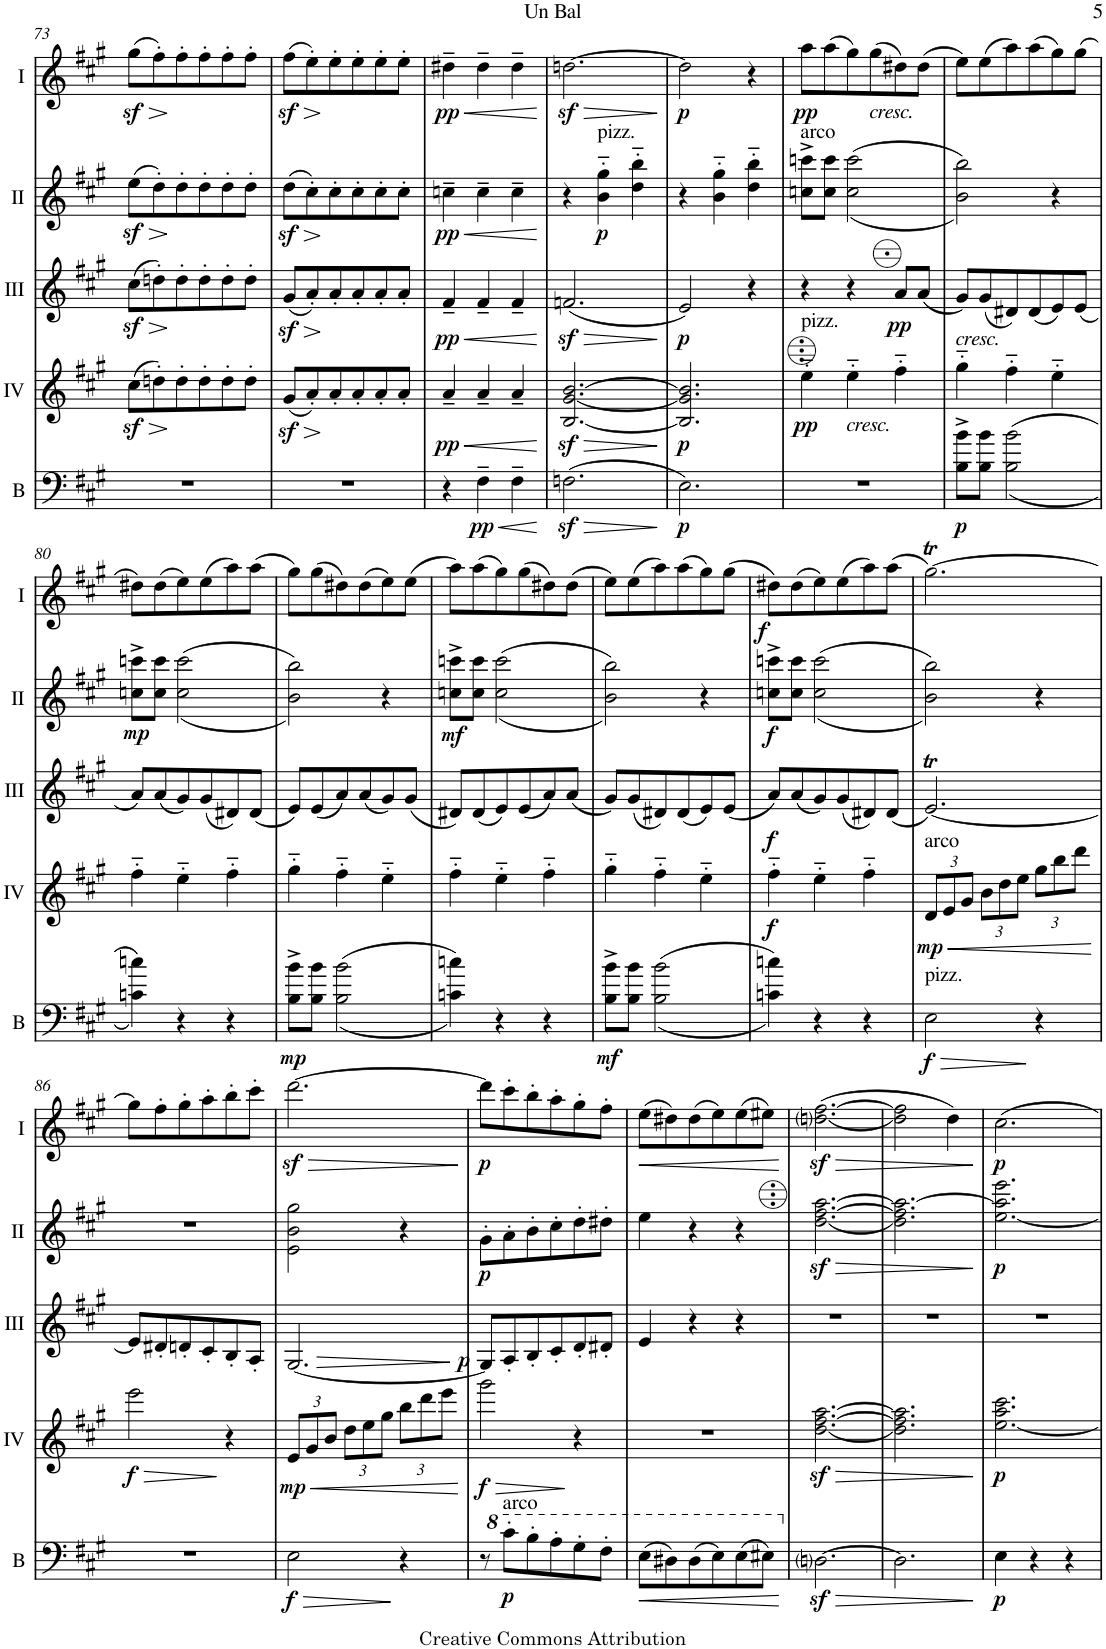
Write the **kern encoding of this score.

**kern	**dynam	**kern	**dynam	**kern	**dynam	**kern	**dynam	**kern	**dynam
*part5	*part5	*part4	*part4	*part3	*part3	*part2	*part2	*part1	*part1
*staff5	*staff5	*staff4	*staff4	*staff3	*staff3	*staff2	*staff2	*staff1	*staff1
*I"Bass	*	*I"Acc. 4	*	*I"Acc. 3	*	*I"Acc. 2	*	*I"Acc. 1	*
*I'B	*	*	*	*	*	*	*	*	*
!!LO:PB:g=z
*clefF4	*	*clefG2	*	*clefG2	*	*clefG2	*	*clefG2	*
*Trd7c12	*	*	*	*	*	*	*	*	*
*k[f#c#g#]	*	*k[f#c#g#]	*	*k[f#c#g#]	*	*k[f#c#g#]	*	*k[f#c#g#]	*
*M3/4	*	*M3/4	*	*M3/4	*	*M3/4	*	*M3/4	*
=73	=73	=73	=73	=73	=73	=73	=73	=73	=73
!	!	!	!LO:HP:b	!	!LO:HP:b	!	!LO:HP:b	!	!LO:HP:b
2.r	.	(8cc#z<\L	>	(8c#z<\L	>	(8eez<\L	>	(8gg#z<\L	>
.	.	8ddn'\)	.	8dn'\)	.	8dd'\)	.	8ff#'\)	.
.	.	8dd'\	]	8d'\	]	8dd'\	]	8ff#'\	]
.	.	8dd'\	.	8d'\	.	8dd'\	.	8ff#'\	.
.	.	8dd'\	.	8d'\	.	8dd'\	.	8ff#'\	.
.	.	8dd'\J	.	8d'\J	.	8dd'\J	.	8ff#'\J	.
=74	=74	=74	=74	=74	=74	=74	=74	=74	=74
!	!	!	!LO:HP:b	!	!LO:HP:b	!	!LO:HP:b	!	!LO:HP:b
2.r	.	(8g#z</L	>	(8G#z</L	>	(8ddz<\L	>	(8ff#z<\L	>
.	.	8a'/)	.	8A'/)	.	8cc#'\)	.	8ee'\)	.
.	.	8a'/	]	8A'/	]	8cc#'\	]	8ee'\	]
.	.	8a'/	.	8A'/	.	8cc#'\	.	8ee'\	.
.	.	8a'/	.	8A'/	.	8cc#'\	.	8ee'\	.
.	.	8a'/J	.	8A'/J	.	8cc#'\J	.	8ee'\J	.
=75	=75	=75	=75	=75	=75	=75	=75	=75	=75
!	!	!	!LO:HP:b	!	!LO:HP:b	!	!LO:HP:b	!	!LO:HP:b
!	!	!	!LO:DY:n=1:b	!	!LO:DY:n=1:b	!	!LO:DY:n=1:b	!	!LO:DY:n=1:b
4r	.	4a~/	< pp	4F#~/	< pp	4ccn~\	< pp	4dd#X~\	< pp
!	!LO:HP:b	!	!	!	!	!	!	!	!
!	!LO:DY:n=1:b	!	!	!	!	!	!	!	!
4F#~\	< pp	4a~/	.	4F#~/	.	4cc~\	.	4dd#~\	.
4F#~\	.	4a~/	.	4F#~/	.	4cc~\	.	4dd#~\	.
.	[	.	[	.	[	.	[	.	[
=76	=76	=76	=76	=76	=76	=76	=76	=76	=76
!	!LO:HP:b	!	!LO:HP:b	!	!LO:HP:b	!	!	!	!LO:HP:b
(2.Fnz<\	>	[2.B/z< [2.g#/z< [2.b/z<	>	(2.Fnz</	>	4r	.	[2.ddnz<\	>
!	!	!	!	!	!	!LO:TX:a:t=pizz.	!	!	!
!	!	!	!	!	!	!	!LO:DY:b	!	!
.	.	.	.	.	.	4b\'~ 4gg#\'~	p	.	.
.	.	.	.	.	.	4dd\'~ 4bb\'~	.	.	.
.	]	.	]	.	]	.	.	.	]
=77	=77	=77	=77	=77	=77	=77	=77	=77	=77
!	!LO:DY:b	!	!LO:DY:b	!	!LO:DY:b	!	!	!	!LO:DY:b
2.E\)	p	2.B/] 2.g#/] 2.b/]	p	2E/)	p	4r	.	2dd\]	p
.	.	.	.	.	.	4b\'~ 4gg#\'~	.	.	.
.	.	.	.	4r	.	4dd\'~ 4bb\'~	.	4r	.
=78	=78	=78	=78	=78	=78	=78	=78	=78	=78
!	!	!	!	!	!	!LO:TX:a:t=arco	!	!	!
!	!	!LO:TX:a:t=pizz.	!	!	!	!	!	!	!
!	!	!	!LO:DY:b	!	!	!	!	!	!LO:DY:b
2.r	.	4e'~\	pp	4r	.	8ccn\^ 8cccn\^L	.	8aa\L	pp
.	.	.	.	.	.	8cc\ 8ccc\J	.	(8aa\	.
!	!	!LO:TX:b:i:t=cresc.	!	!	!	!	!	!	!
.	.	4e'~\	.	4r	.	((<2cc\ 2ccc\	.	8gg#\)	.
!	!	!	!	!	!	!	!	!LO:TX:b:i:t=cresc.	!
.	.	.	.	.	.	.	.	(8gg#\	.
!	!	!	!	!	!LO:DY:b	!	!	!	!
.	.	4f#'~\	.	8a/L	pp	.	.	8dd#X\)	.
.	.	.	.	(8a/J	.	.	.	(8dd#\J	.
=79	=79	=79	=79	=79	=79	=79	=79	=79	=79
!	!	!	!	!LO:TX:b:i:t=cresc.	!	!	!	!	!
!	!LO:DY:b	!	!	!	!	!	!	!	!
8B\^ 8b\^L	p	4g#'~\	.	8g#/L)	.	2b\ 2bb\))	.	8ee\L)	.
8B\ 8b\J	.	.	.	(8g#/	.	.	.	(8ee\	.
((<2B\ 2b\	.	4f#'~\	.	8d#X/)	.	.	.	8aa\)	.
.	.	.	.	(8d#/	.	.	.	(8aa\	.
.	.	4e'~\	.	8e/)	.	4r	.	8gg#\)	.
.	.	.	.	(8e/J	.	.	.	(8gg#\J	.
!!LO:LB:g=z
=80	=80	=80	=80	=80	=80	=80	=80	=80	=80
!	!	!	!	!	!	!	!LO:DY:b	!	!
4cn\ 4ccn\))	.	4f#'~\	.	8a/L)	.	8ccn\^ 8cccn\^L	mp	8dd#X\L)	.
.	.	.	.	(8a/	.	8cc\ 8ccc\J	.	(8dd#\	.
4r	.	4e'~\	.	8g#/)	.	((<2cc\ 2ccc\	.	8ee\)	.
.	.	.	.	(8g#/	.	.	.	(8ee\	.
4r	.	4f#'~\	.	8d#X/)	.	.	.	8aa\)	.
.	.	.	.	(8d#/J	.	.	.	(8aa\J	.
=81	=81	=81	=81	=81	=81	=81	=81	=81	=81
!	!LO:DY:b	!	!	!	!	!	!	!	!
8B\^ 8b\^L	mp	4g#'~\	.	8e/L)	.	2b\ 2bb\))	.	8gg#\L)	.
8B\ 8b\J	.	.	.	(8e/	.	.	.	(8gg#\	.
((<2B\ 2b\	.	4f#'~\	.	8a/)	.	.	.	8dd#X\)	.
.	.	.	.	(8a/	.	.	.	(8dd#\	.
.	.	4e'~\	.	8g#/)	.	4r	.	8ee\)	.
.	.	.	.	(8g#/J	.	.	.	(8ee\J	.
=82	=82	=82	=82	=82	=82	=82	=82	=82	=82
!	!	!	!	!	!	!	!LO:DY:b	!	!
4cn\ 4ccn\))	.	4f#'~\	.	8d#X/L)	.	8ccn\^ 8cccn\^L	mf	8aa\L)	.
.	.	.	.	(8d#/	.	8cc\ 8ccc\J	.	(8aa\	.
4r	.	4e'~\	.	8e/)	.	((<2cc\ 2ccc\	.	8gg#\)	.
.	.	.	.	(8e/	.	.	.	(8gg#\	.
4r	.	4f#'~\	.	8a/)	.	.	.	8dd#X\)	.
.	.	.	.	(8a/J	.	.	.	(8dd#\J	.
=83	=83	=83	=83	=83	=83	=83	=83	=83	=83
!	!LO:DY:b	!	!	!	!	!	!	!	!
8B\^ 8b\^L	mf	4g#'~\	.	8g#/L)	.	2b\ 2bb\))	.	8ee\L)	.
8B\ 8b\J	.	.	.	(8g#/	.	.	.	(8ee\	.
((<2B\ 2b\	.	4f#'~\	.	8d#X/)	.	.	.	8aa\)	.
.	.	.	.	(8d#/	.	.	.	(8aa\	.
.	.	4e'~\	.	8e/)	.	4r	.	8gg#\)	.
.	.	.	.	(8e/J	.	.	.	(8gg#\J	.
=84	=84	=84	=84	=84	=84	=84	=84	=84	=84
!	!	!	!LO:DY:b	!	!LO:DY:b	!	!LO:DY:b	!	!LO:DY:b
4cn\ 4ccn\))	.	4f#'~\	f	8a/L)	f	8ccn\^ 8cccn\^L	f	8dd#X\L)	f
.	.	.	.	(8a/	.	8cc\ 8ccc\J	.	(8dd#\	.
4r	.	4e'~\	.	8g#/)	.	((<2cc\ 2ccc\	.	8ee\)	.
.	.	.	.	(8g#/	.	.	.	(8ee\	.
4r	.	4f#'~\	.	8d#X/)	.	.	.	8aa\)	.
.	.	.	.	(8d#/J	.	.	.	(8aa\J	.
=85	=85	=85	=85	=85	=85	=85	=85	=85	=85
!	!LO:HP:b	!	!	!	!	!	!	!	!
*	*	*Xbrackettup	*	*	*	*	*	*	*
!	!	!LO:TX:a:t=arco	!	!	!	!	!	!	!
!LO:TX:a:t=pizz.	!	!	!	!	!	!	!	!	!
!	!LO:DY:n=1:b	!	!LO:HP:b	!	!	!	!	!	!
!	!	!	!LO:DY:n=1:b	!	!	!	!	!	!
2E\	> f	12D/L	< mp	[2.eT/)	.	2b\ 2bb\))	.	[2.gg#t\)	.
.	.	12E/	.	.	.	.	.	.	.
.	.	12G#/J	.	.	.	.	.	.	.
.	.	12B\L	.	.	.	.	.	.	.
.	.	12d\	.	.	.	.	.	.	.
.	.	12e\J	.	.	.	.	.	.	.
4r	]	12g#\L	.	.	.	4r	.	.	.
.	.	12b\	.	.	.	.	.	.	.
.	.	12dd\J	.	.	.	.	.	.	.
.	.	.	[	.	.	.	.	.	.
!!LO:LB:g=z
=86	=86	=86	=86	=86	=86	=86	=86	=86	=86
!	!	!	!LO:HP:b	!	!	!	!	!	!
!	!	!	!LO:DY:n=1:b	!	!	!	!	!	!
2.r	.	2ee\	> f	8e/L]	.	2.r	.	8gg#\L]	.
.	.	.	.	8d#X'/	.	.	.	8ff#'\	.
.	.	.	.	8dn'/	.	.	.	8gg#'\	.
.	.	.	.	8c#'/	.	.	.	8aa'\	.
.	.	4r	]	8B'/	.	.	.	8bb'\	.
.	.	.	.	8A'/J	.	.	.	8ccc#'\J	.
=87	=87	=87	=87	=87	=87	=87	=87	=87	=87
!	!LO:HP:b	!	!LO:HP:b	!	!LO:HP:b	!	!	!	!LO:HP:b
!	!LO:DY:n=1:b	!	!LO:DY:n=1:b	!	!	!	!	!	!
2E\	> f	12E/L	< mp	[2.G#/	>	2e\ 2b\ 2gg#\	.	[2.dddz<\	>
.	.	12G#/	.	.	.	.	.	.	.
.	.	12B/J	.	.	.	.	.	.	.
.	.	12d\L	.	.	.	.	.	.	.
.	.	12e\	.	.	.	.	.	.	.
.	.	12g#\J	.	.	.	.	.	.	.
4r	]	12b\L	.	.	.	4r	.	.	.
.	.	12dd\	.	.	.	.	.	.	.
.	.	12ee\J	.	.	.	.	.	.	.
.	.	.	[	.	]	.	.	.	]
=88	=88	=88	=88	=88	=88	=88	=88	=88	=88
!	!	!	!LO:HP:b	!	!	!	!	!	!
!	!	!	!LO:DY:n=1:b	!	!LO:DY:b	!	!LO:DY:b	!	!LO:DY:b
8r	.	2gg#\	> f	8G#/L]	p	8g#'\L	p	8ddd\L]	p
*8va	*	*	*	*	*	*	*	*	*
!LO:TX:a:t=arco	!	!	!	!	!	!	!	!	!
!	!LO:DY:b	!	!	!	!	!	!	!	!
8cc#'\L	p	.	.	8A'/	.	8a'\	.	8ccc#'\	.
8b'\	.	.	.	8B'/	.	8b'\	.	8bb'\	.
8a'\	.	.	.	8c#'/	.	8cc#'\	.	8aa'\	.
8g#'\	.	4r	]	8d'/	.	8dd'\	.	8gg#'\	.
8f#'\J	.	.	.	8d#X'/J	.	8dd#X'\J	.	8ff#'\J	.
=89	=89	=89	=89	=89	=89	=89	=89	=89	=89
!	!LO:HP:b	!	!	!	!	!	!	!	!LO:HP:b
(8e\L	<	2.r	.	4e/	.	4ee\	.	(8ee\L	<
8d#X\)	.	.	.	.	.	.	.	8dd#X\)	.
(8d#\	.	.	.	4r	.	4r	.	(8dd#\	.
8e\)	.	.	.	.	.	.	.	8ee\)	.
(8e\	.	.	.	4r	.	4r	.	(8ee\	.
8e#X\J)	.	.	.	.	.	.	.	8ee#X\J)	.
.	[	.	.	.	.	.	.	.	[
=90	=90	=90	=90	=90	=90	=90	=90	=90	=90
*X8va	*	*	*	*	*	*	*	*	*
!	!LO:HP:b	!	!LO:HP:b	!	!	!	!LO:HP:b	!	!LO:HP:b
[2.Dniz<\	>	[2.d\z< [2.f#\z< [2.a\z<	>	2.r	.	[2.d\z< [2.f#\z< [2.a\z<	>	([2.ddni\z< [2.ff#\z<	>
=91	=91	=91	=91	=91	=91	=91	=91	=91	=91
2.D\]	.	2.d\] 2.f#\] 2.a\]	.	2.r	.	2.d\] 2.f#\] 2.a\_	.	2dd\] 2ff#\]	.
.	.	.	.	.	.	.	.	4dd\)	.
.	]	.	]	.	.	.	]	.	]
=92	=92	=92	=92	=92	=92	=92	=92	=92	=92
!	!LO:DY:b	!	!LO:DY:b	!	!	!	!LO:DY:b	!	!LO:DY:b
4E\	p	[2.e\ 2.a\ 2.cc#\	p	2.r	.	[2.e\ 2.a\] 2.ee\	p	2.cc#\	p
4r	.	.	.	.	.	.	.	.	.
4r	.	.	.	.	.	.	.	.	.
=	=	=	=	=	=	=	=	=	=
*-	*-	*-	*-	*-	*-	*-	*-	*-	*-
